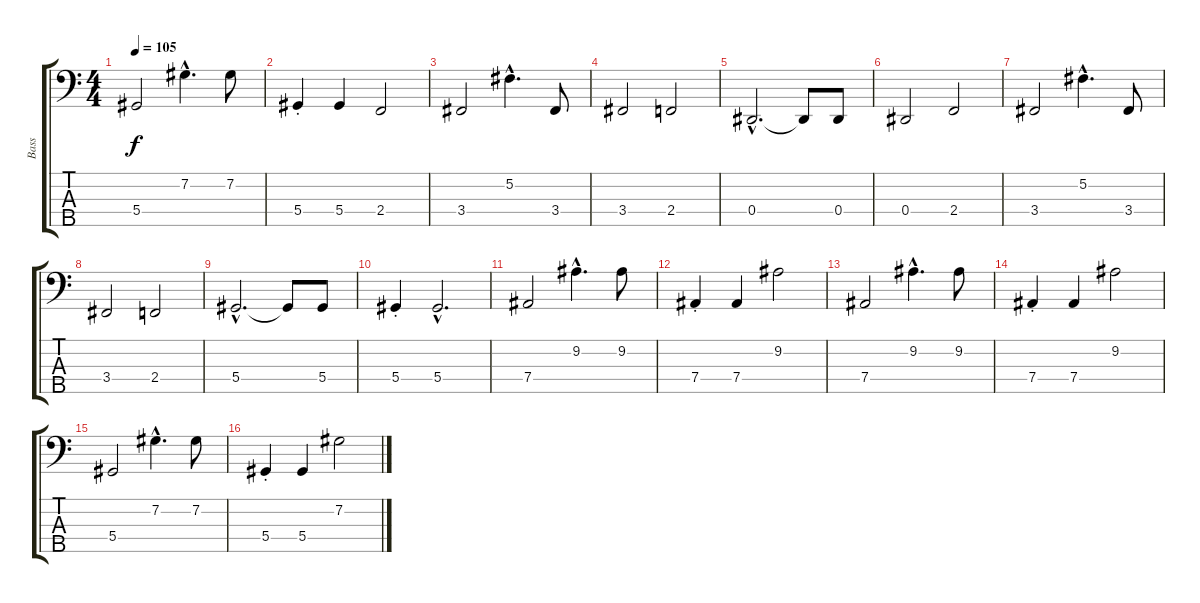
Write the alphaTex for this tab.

\track ("Bass" "Bass") {instrument electricbassfinger}
\staff {score tabs}
\tuning (Gb2 Db2 Ab1 Eb1 Bb0) {hide}
\ts (4 4)
\tempo 105
\clef f4
\ks c
5.4.2{dy f} 7.2{hac}.4{d} 7.2.8 |
5.4{st}.4 5.4.4 2.4.2 |
3.4.2 5.2{hac}.4{d} 3.4.8 |
3.4.2 2.4.2 |
0.4{hac}.2{d} 0.4{t}.8 0.4.8 |
0.4.2 2.4.2 |
3.4.2 5.2{hac}.4{d} 3.4.8 |
3.4.2 2.4.2 |
5.4{hac}.2{d} 5.4{t}.8 5.4.8 |
5.4{st}.4 5.4{hac}.2{d} |
7.4.2 9.2{hac}.4{d} 9.2.8 |
7.4{st}.4 7.4.4 9.2.2 |
7.4.2 9.2{hac}.4{d} 9.2.8 |
7.4{st}.4 7.4.4 9.2.2 |
5.4.2 7.2{hac}.4{d} 7.2.8 |
5.4{st}.4 5.4.4 7.2.2
